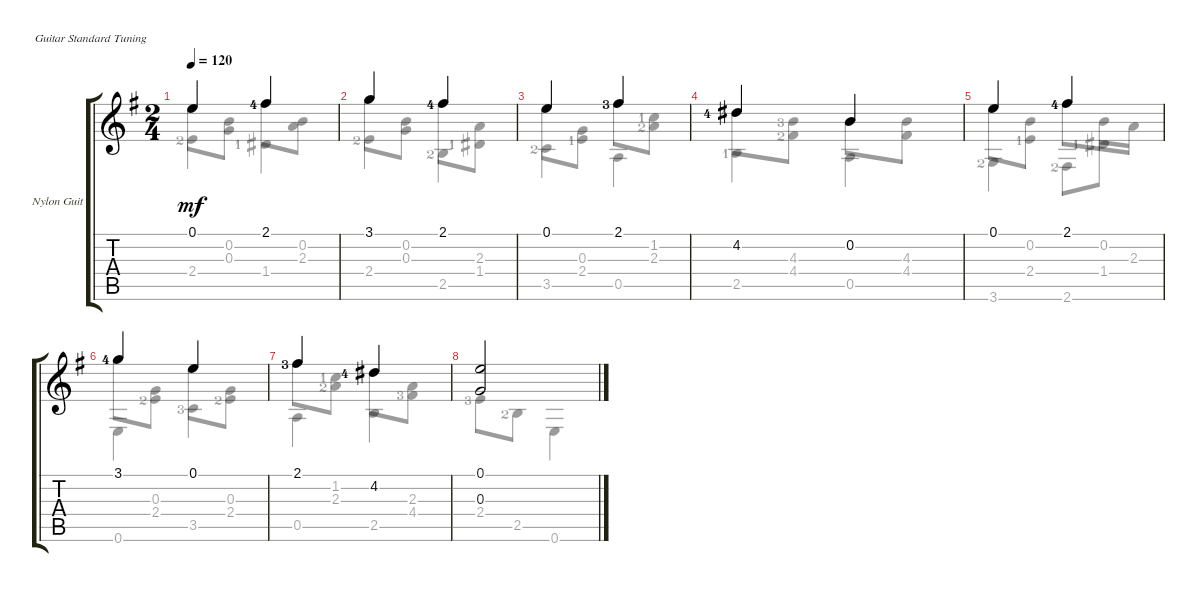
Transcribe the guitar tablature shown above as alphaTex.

\defaultSystemsLayout 4
\bracketExtendMode groupsimilarinstruments
\firstSystemTrackNameOrientation horizontal
\otherSystemsTrackNameOrientation horizontal
\track ("Nylon Guitar" "Nylon Guit") {instrument acousticguitarsteel}
\staff {score tabs}
\tuning (E4 B3 G3 D3 A2 E2)
\voice
\ts (2 4)
\tempo 120
\clef g2
\ks g
0.1.4{dy mf} 2.1{lf 5}.4 |
3.1.4 2.1{lf 5}.4 |
0.1.4 2.1{lf 4}.4 |
4.2{lf 5}.4 0.2.4 |
0.1.4 2.1{lf 5}.4 |
3.1{lf 5}.4 0.1.4 |
2.1{lf 4}.4 4.2{lf 5}.4 |
(0.1 0.3).2
\voice
\clef g2
\ottava regular
\simile none
\ks g
0.1.8{dy mf} (0.2 0.3).8 2.1{lf 5}.8 (2.3 0.2).8 |
3.1.8 (0.2 0.3).8 2.1{lf 5}.8 (2.3 1.4{lf 2}).8 |
0.1.8 (0.3 2.4{lf 2}).8 2.1{lf 4}.8 (2.3{lf 3} 1.2{lf 2}).8 |
4.2{lf 5}.8 (4.3{lf 4} 4.4{lf 3}).8 0.2.8 (4.3 4.4).8 |
0.1.8 (0.2 2.4{lf 2}).8 2.1{lf 5}.8 0.2.16 2.3.16 |
3.1{lf 5}.8 (0.3 2.4{lf 3}).8 0.1.8 (0.3 2.4{lf 3}).8 |
2.1{lf 4}.8 (1.2{lf 2} 2.3{lf 3}).8 4.2{lf 5}.8 (2.3 4.4{lf 4}).8 |
2.4{lf 4}.8 2.5{lf 3}.8 0.6.4
\voice
\clef g2
\ottava regular
\simile none
\ks g
2.4{lf 3}.4{dy mf} 1.4{lf 2}.4 |
2.4{lf 3}.4 2.5{lf 3}.4 |
3.5{lf 3}.4 0.5.4 |
2.5{lf 2}.4 0.5.4 |
3.6{lf 3}.4 2.6{lf 3}.8 1.4{lf 2}.8 |
0.6.4 3.5{lf 4}.4 |
0.5.4 2.5.4 |
